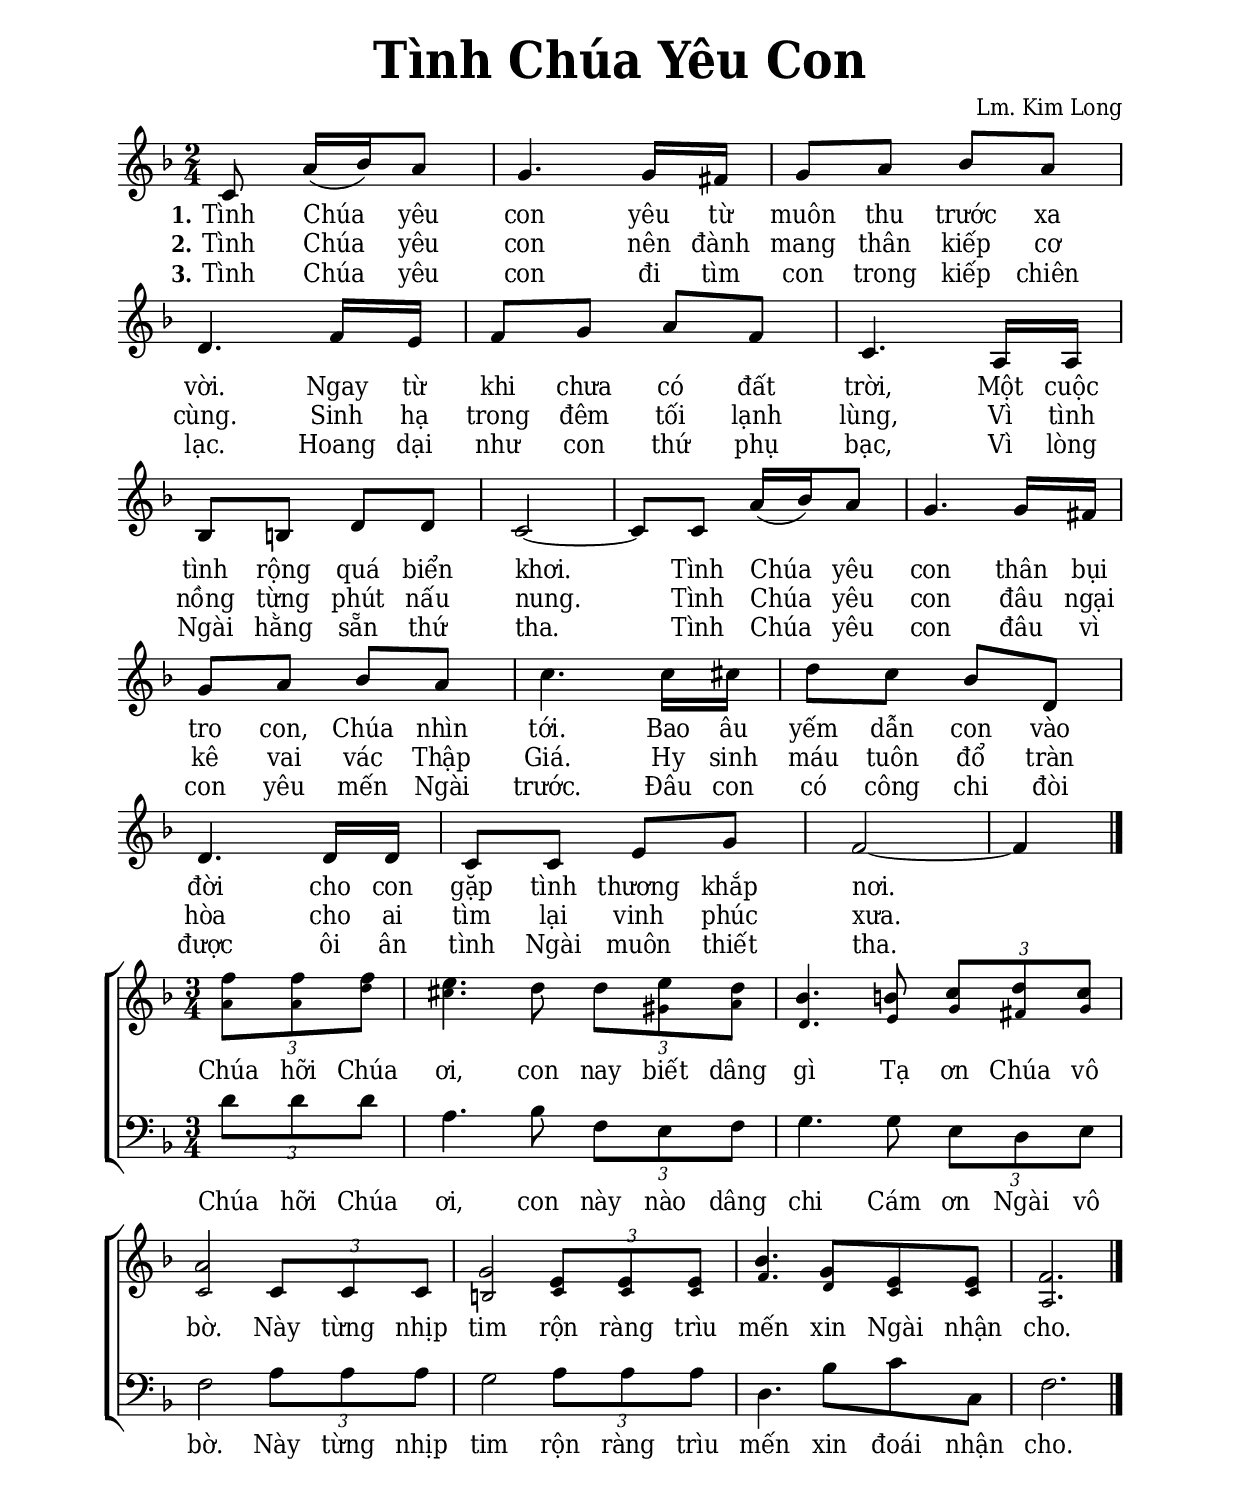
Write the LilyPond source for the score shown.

% Cài đặt chung
\version "2.22.1"
\include "english.ly"

\header {
  title = \markup { \fontsize #3 "Tình Chúa Yêu Con" }
  composer = "Lm. Kim Long"
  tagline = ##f
}

% Nhạc
nhacPhienKhuc = \relative c'' {
  \partial 4. c,8 a'16 (bf) a8 |
  g4. g16 fs |
  g8 a bf a |
  d,4. f16 e |
  f8 g a f |
  c4. a16 a |
  bf8 b! d d |
  c2 ~ |
  c8 c a'16 (bf) a8 |
  g4. g16 fs |
  g8 a bf a |
  c4. c16 cs |
  d8 c bf d, |
  d4. d16 d |
  c8 c e g |
  f2 ~ |
  f4 \bar "|."
}

nhacDiepKhucSop = \relative c'' {
  \time 3/4
  \partial 4 \tuplet 3/2 { f8 f f } |
  e4. d8 \tuplet 3/2 { d e d } |
  bf4. b!8 \tuplet 3/2 { c d c } |
  a2 \tuplet 3/2 { c,8 c c } |
  g'2 \tuplet 3/2 { e8 e e } |
  bf'4. g8 e e |
  f2. \bar "|."
}

nhacDiepKhucAlto = \relative c'' {
  \time 3/4
  \tuplet 3/2 { a8 a d } |
  cs4. d8 \tuplet 3/2 { d gs, a } |
  d,4. e8 \tuplet 3/2 { g fs g } |
  c,2 \tuplet 3/2 { c8 c c } |
  b!2 \tuplet 3/2 { c8 c c } |
  f4. d8 c c |
  a2.
}

nhacDiepKhucBas = \relative c' {
  \time 3/4
  \tuplet 3/2 { d8 d d } |
  a4. bf8 \tuplet 3/2 { f e f } |
  g4. g8 \tuplet 3/2 { e d e } |
  f2 \tuplet 3/2 { a8 a a } |
  g2 \tuplet 3/2 { a8 a a } |
  d,4. bf'8 c c, |
  f2.
}

% Lời
loiPhienKhucMot = \lyricmode {
  \set stanza = "1."
  Tình Chúa yêu con yêu từ muôn thu trước xa vời.
  Ngay từ khi chưa có đất trời,
  Một cuộc tình rộng quá biển khơi.
  Tình Chúa yêu con thân bụi tro con, Chúa nhìn tới.
  Bao âu yếm dẫn con vào đời cho con gặp tình thương khắp nơi.
}

loiPhienKhucHai = \lyricmode {
  \set stanza = "2."
  Tình Chúa yêu con nên đành mang thân kiếp cơ cùng.
  Sinh hạ trong đêm tối lạnh lùng,
  Vì tình nồng từng phút nấu nung.
  Tình Chúa yêu con đâu ngại kê vai vác Thập Giá.
  Hy sinh máu tuôn đổ tràn hòa cho ai tìm lại vinh phúc xưa.
}

loiPhienKhucBa = \lyricmode {
  \set stanza = "3."
  Tình Chúa yêu con đi tìm con trong kiếp chiên lạc.
  Hoang dại như con thứ phụ bạc,
  Vì lòng Ngài hằng sẵn thứ tha.
  Tình Chúa yêu con đâu vì con yêu mến Ngài trước.
  Đâu con có công chi đòi được ôi ân tình Ngài muôn thiết tha.
}

loiDiepKhucSop = \lyricmode {
  Chúa hỡi Chúa ơi, con nay biết dâng gì
  Tạ ơn Chúa vô bờ.
  Này từng nhịp tim rộn ràng trìu mến xin Ngài nhận cho.
}

loiDiepKhucBas = \lyricmode {
  Chúa hỡi Chúa ơi, con này nào dâng chi
  Cám ơn Ngài vô bờ.
  Này từng nhịp tim rộn ràng trìu mến xin đoái nhận cho.
}

% Dàn trang
\paper {
  #(set-paper-size "a4")
  top-margin = 20\mm
  bottom-margin = 20\mm
  left-margin = 20\mm
  right-margin = 20\mm
  indent = #0
  #(define fonts
    (make-pango-font-tree
      "Deja Vu Serif Condensed"
      "Deja Vu Serif Condensed"
      "Deja Vu Serif Condensed"
      (/ 20 20)))
  print-page-number = #f
  %page-count = #1
}

TongNhip = {
  \key f \major \time 2/4
  \set Timing.beamExceptions = #'()
  \set Timing.baseMoment = #(ly:make-moment 1/4)
}

% Đổi kích thước nốt cho bè phụ
notBePhu =
#(define-music-function (font-size music) (number? ly:music?)
   (for-some-music
     (lambda (m)
       (if (music-is-of-type? m 'rhythmic-event)
           (begin
             (set! (ly:music-property m 'tweaks)
                   (cons `(font-size . ,font-size)
                         (ly:music-property m 'tweaks)))
             #t)
           #f))
     music)
   music)

\score {
  \new ChoirStaff <<
    \new Staff
      <<
      \new Voice = beSop {
        \TongNhip \nhacPhienKhuc
      }
    >>
    \new Lyrics \lyricsto beSop \loiPhienKhucMot
    \new Lyrics \lyricsto beSop \loiPhienKhucHai
    \new Lyrics \lyricsto beSop \loiPhienKhucBa
  >>
  \layout {
    \override Lyrics.LyricSpace.minimum-distance = #2.0
    \override Score.BarNumber.break-visibility = ##(#f #f #f)
    \override Score.SpacingSpanner.uniform-stretching = ##t
  } 
}

\score {
  \new ChoirStaff <<
    \new Staff \with {
        \consists "Merge_rests_engraver"
        printPartCombineTexts = ##f
      }
      <<
      \new Voice \TongNhip \partCombine 
        \nhacDiepKhucSop
        \notBePhu -2 { \nhacDiepKhucAlto }
      \new NullVoice = beSop \nhacDiepKhucSop
      \new Lyrics \lyricsto beSop \loiDiepKhucSop
    >>
    \new Staff <<
        \clef "bass"
        \new Voice = beBas {
          \TongNhip \nhacDiepKhucBas
        }
      \new Lyrics \lyricsto beBas \loiDiepKhucBas
    >>
  >>
  \layout {
    %\override Staff.TimeSignature.transparent = ##t
    \override Lyrics.LyricSpace.minimum-distance = #2.0
    \override Score.BarNumber.break-visibility = ##(#f #f #f)
    \override Score.SpacingSpanner.uniform-stretching = ##t
  }
}
